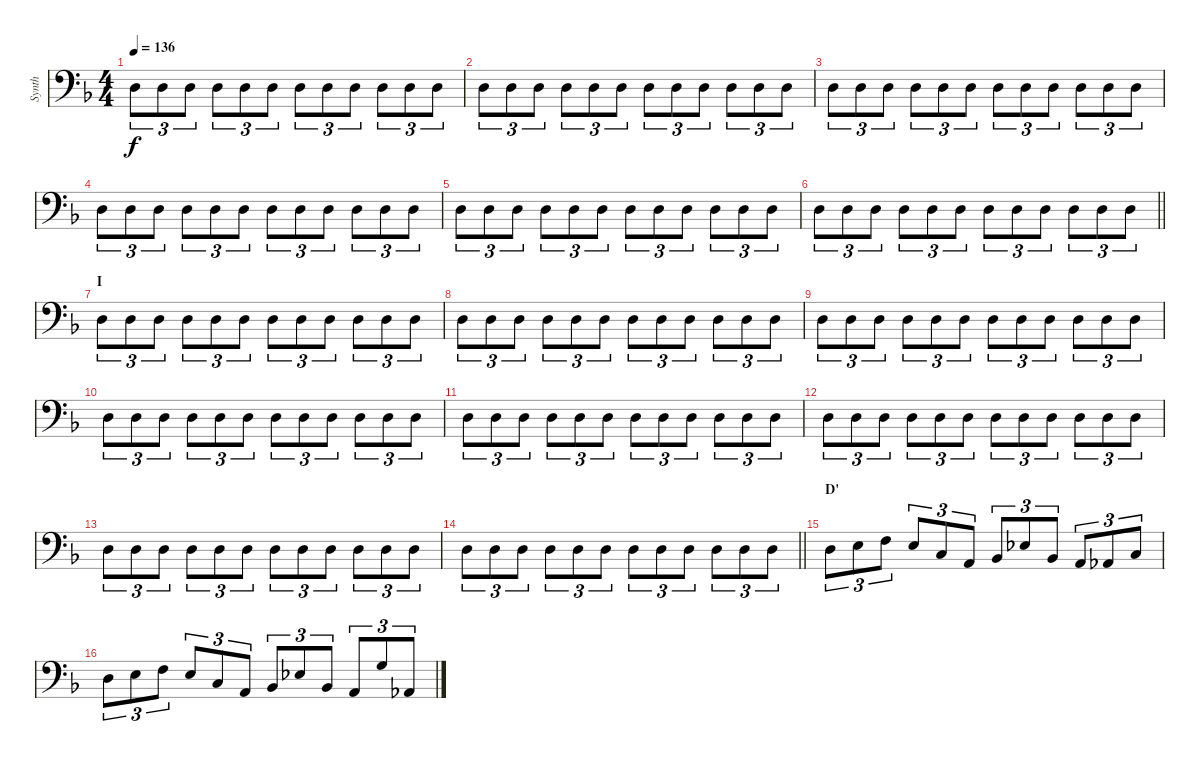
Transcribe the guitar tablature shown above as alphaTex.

\track ("Synth" "Synth") {instrument synthbass1}
\staff {score}
\tuning (G2 D2 A1 E1 B0) {hide}
\ts (4 4)
\tempo 136
\clef f4
\ks dminor
0.2.8{tu (3 2) dy f} 0.2.8{tu (3 2)} 0.2.8{tu (3 2)} 0.2.8{tu (3 2)} 0.2.8{tu (3 2)} 0.2.8{tu (3 2)} 0.2.8{tu (3 2)} 0.2.8{tu (3 2)} 0.2.8{tu (3 2)} 0.2.8{tu (3 2)} 0.2.8{tu (3 2)} 0.2.8{tu (3 2)} |
0.2.8{tu (3 2)} 0.2.8{tu (3 2)} 0.2.8{tu (3 2)} 0.2.8{tu (3 2)} 0.2.8{tu (3 2)} 0.2.8{tu (3 2)} 0.2.8{tu (3 2)} 0.2.8{tu (3 2)} 0.2.8{tu (3 2)} 0.2.8{tu (3 2)} 0.2.8{tu (3 2)} 0.2.8{tu (3 2)} |
0.2.8{tu (3 2)} 0.2.8{tu (3 2)} 0.2.8{tu (3 2)} 0.2.8{tu (3 2)} 0.2.8{tu (3 2)} 0.2.8{tu (3 2)} 0.2.8{tu (3 2)} 0.2.8{tu (3 2)} 0.2.8{tu (3 2)} 0.2.8{tu (3 2)} 0.2.8{tu (3 2)} 0.2.8{tu (3 2)} |
0.2.8{tu (3 2)} 0.2.8{tu (3 2)} 0.2.8{tu (3 2)} 0.2.8{tu (3 2)} 0.2.8{tu (3 2)} 0.2.8{tu (3 2)} 0.2.8{tu (3 2)} 0.2.8{tu (3 2)} 0.2.8{tu (3 2)} 0.2.8{tu (3 2)} 0.2.8{tu (3 2)} 0.2.8{tu (3 2)} |
0.2.8{tu (3 2)} 0.2.8{tu (3 2)} 0.2.8{tu (3 2)} 0.2.8{tu (3 2)} 0.2.8{tu (3 2)} 0.2.8{tu (3 2)} 0.2.8{tu (3 2)} 0.2.8{tu (3 2)} 0.2.8{tu (3 2)} 0.2.8{tu (3 2)} 0.2.8{tu (3 2)} 0.2.8{tu (3 2)} |
\barLineRight lightlight
0.2.8{tu (3 2)} 0.2.8{tu (3 2)} 0.2.8{tu (3 2)} 0.2.8{tu (3 2)} 0.2.8{tu (3 2)} 0.2.8{tu (3 2)} 0.2.8{tu (3 2)} 0.2.8{tu (3 2)} 0.2.8{tu (3 2)} 0.2.8{tu (3 2)} 0.2.8{tu (3 2)} 0.2.8{tu (3 2)} |
\section ("" "I")
0.2.8{tu (3 2)} 0.2.8{tu (3 2)} 0.2.8{tu (3 2)} 0.2.8{tu (3 2)} 0.2.8{tu (3 2)} 0.2.8{tu (3 2)} 0.2.8{tu (3 2)} 0.2.8{tu (3 2)} 0.2.8{tu (3 2)} 0.2.8{tu (3 2)} 0.2.8{tu (3 2)} 0.2.8{tu (3 2)} |
0.2.8{tu (3 2)} 0.2.8{tu (3 2)} 0.2.8{tu (3 2)} 0.2.8{tu (3 2)} 0.2.8{tu (3 2)} 0.2.8{tu (3 2)} 0.2.8{tu (3 2)} 0.2.8{tu (3 2)} 0.2.8{tu (3 2)} 0.2.8{tu (3 2)} 0.2.8{tu (3 2)} 0.2.8{tu (3 2)} |
0.2.8{tu (3 2)} 0.2.8{tu (3 2)} 0.2.8{tu (3 2)} 0.2.8{tu (3 2)} 0.2.8{tu (3 2)} 0.2.8{tu (3 2)} 0.2.8{tu (3 2)} 0.2.8{tu (3 2)} 0.2.8{tu (3 2)} 0.2.8{tu (3 2)} 0.2.8{tu (3 2)} 0.2.8{tu (3 2)} |
0.2.8{tu (3 2)} 0.2.8{tu (3 2)} 0.2.8{tu (3 2)} 0.2.8{tu (3 2)} 0.2.8{tu (3 2)} 0.2.8{tu (3 2)} 0.2.8{tu (3 2)} 0.2.8{tu (3 2)} 0.2.8{tu (3 2)} 0.2.8{tu (3 2)} 0.2.8{tu (3 2)} 0.2.8{tu (3 2)} |
0.2.8{tu (3 2)} 0.2.8{tu (3 2)} 0.2.8{tu (3 2)} 0.2.8{tu (3 2)} 0.2.8{tu (3 2)} 0.2.8{tu (3 2)} 0.2.8{tu (3 2)} 0.2.8{tu (3 2)} 0.2.8{tu (3 2)} 0.2.8{tu (3 2)} 0.2.8{tu (3 2)} 0.2.8{tu (3 2)} |
0.2.8{tu (3 2)} 0.2.8{tu (3 2)} 0.2.8{tu (3 2)} 0.2.8{tu (3 2)} 0.2.8{tu (3 2)} 0.2.8{tu (3 2)} 0.2.8{tu (3 2)} 0.2.8{tu (3 2)} 0.2.8{tu (3 2)} 0.2.8{tu (3 2)} 0.2.8{tu (3 2)} 0.2.8{tu (3 2)} |
0.2.8{tu (3 2)} 0.2.8{tu (3 2)} 0.2.8{tu (3 2)} 0.2.8{tu (3 2)} 0.2.8{tu (3 2)} 0.2.8{tu (3 2)} 0.2.8{tu (3 2)} 0.2.8{tu (3 2)} 0.2.8{tu (3 2)} 0.2.8{tu (3 2)} 0.2.8{tu (3 2)} 0.2.8{tu (3 2)} |
\barLineRight lightlight
0.2.8{tu (3 2)} 0.2.8{tu (3 2)} 0.2.8{tu (3 2)} 0.2.8{tu (3 2)} 0.2.8{tu (3 2)} 0.2.8{tu (3 2)} 0.2.8{tu (3 2)} 0.2.8{tu (3 2)} 0.2.8{tu (3 2)} 0.2.8{tu (3 2)} 0.2.8{tu (3 2)} 0.2.8{tu (3 2)} |
\section ("" "D'")
0.2.8{tu (3 2)} 2.2.8{tu (3 2)} 3.2.8{tu (3 2)} 2.2.8{tu (3 2)} 3.3.8{tu (3 2)} 0.3.8{tu (3 2)} 1.3.8{tu (3 2) beam Up} 1.2.8{tu (3 2) beam Up} 1.3.8{tu (3 2) beam Up} 0.3.8{tu (3 2)} 4.4.8{tu (3 2)} 3.3.8{tu (3 2)} |
0.2.8{tu (3 2)} 2.2.8{tu (3 2)} 3.2.8{tu (3 2)} 2.2.8{tu (3 2)} 3.3.8{tu (3 2)} 0.3.8{tu (3 2)} 1.3.8{tu (3 2) beam Up} 1.2.8{tu (3 2) beam Up} 1.3.8{tu (3 2) beam Up} 0.3.8{tu (3 2) beam Up} 0.1.8{tu (3 2) beam Up} 4.4.8{tu (3 2) beam Up}
